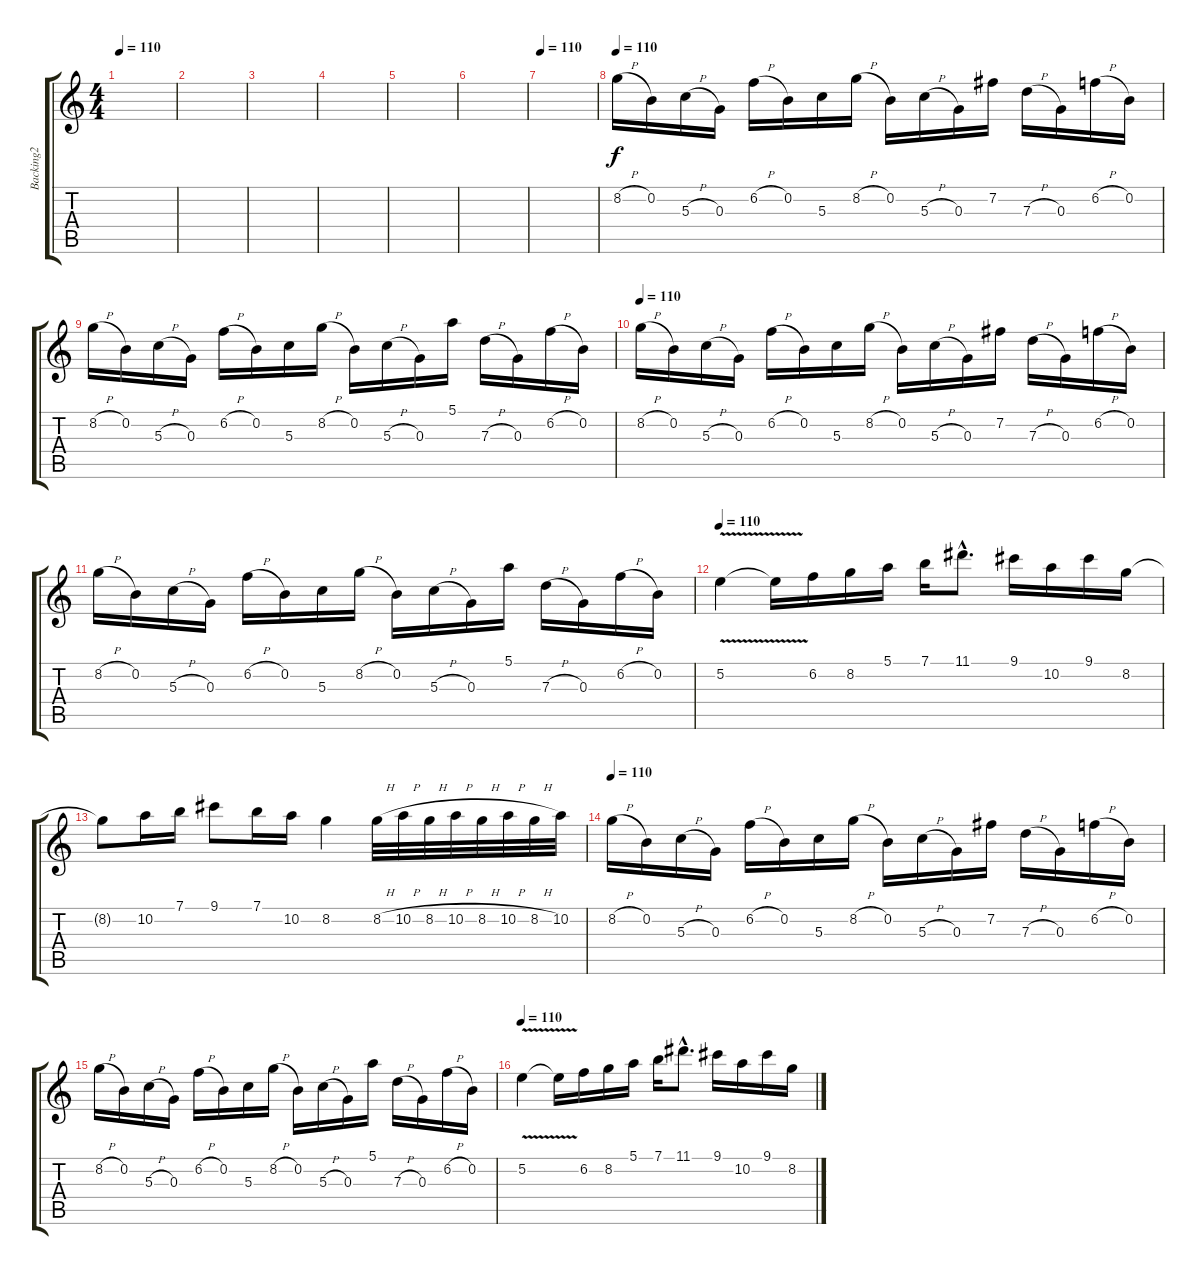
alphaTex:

\track ("Backing2" "Backing2") {instrument distortionguitar}
\staff {score tabs}
\tuning (E4 B3 G3 D3 A2 E2) {hide}
\ts (4 4)
\tempo 110
\clef g2
\ks c
|
|
|
|
|
|
\tempo 110
|
\tempo 110
8.2{h}.16 0.2.16 5.3{h}.16 0.3.16 6.2{h}.16 0.2.16 5.3.16 8.2{h}.16 0.2.16 5.3{h}.16 0.3.16 7.2.16 7.3{h}.16 0.3.16 6.2{h}.16 0.2.16 |
8.2{h}.16 0.2.16 5.3{h}.16 0.3.16 6.2{h}.16 0.2.16 5.3.16 8.2{h}.16 0.2.16 5.3{h}.16 0.3.16 5.1.16 7.3{h}.16 0.3.16 6.2{h}.16 0.2.16 |
\tempo 110
8.2{h}.16 0.2.16 5.3{h}.16 0.3.16 6.2{h}.16 0.2.16 5.3.16 8.2{h}.16 0.2.16 5.3{h}.16 0.3.16 7.2.16 7.3{h}.16 0.3.16 6.2{h}.16 0.2.16 |
8.2{h}.16 0.2.16 5.3{h}.16 0.3.16 6.2{h}.16 0.2.16 5.3.16 8.2{h}.16 0.2.16 5.3{h}.16 0.3.16 5.1.16 7.3{h}.16 0.3.16 6.2{h}.16 0.2.16 |
\tempo 110
5.2{v}.4 5.2{t}.16 6.2.16 8.2.16 5.1.16 7.1.16 11.1{hac}.8{d} 9.1.16 10.2.16 9.1.16 8.2.16 |
8.2{t}.8 10.2.16 7.1.16 9.1.8 7.1.16 10.2.16 8.2.4 8.2{h}.32 10.2{h}.32 8.2{h}.32 10.2{h}.32 8.2{h}.32 10.2{h}.32 8.2{h}.32 10.2.32 |
\tempo 110
8.2{h}.16 0.2.16 5.3{h}.16 0.3.16 6.2{h}.16 0.2.16 5.3.16 8.2{h}.16 0.2.16 5.3{h}.16 0.3.16 7.2.16 7.3{h}.16 0.3.16 6.2{h}.16 0.2.16 |
8.2{h}.16 0.2.16 5.3{h}.16 0.3.16 6.2{h}.16 0.2.16 5.3.16 8.2{h}.16 0.2.16 5.3{h}.16 0.3.16 5.1.16 7.3{h}.16 0.3.16 6.2{h}.16 0.2.16 |
\tempo 110
5.2{v}.4 5.2{t}.16 6.2.16 8.2.16 5.1.16 7.1.16 11.1{hac}.8{d} 9.1.16 10.2.16 9.1.16 8.2.16
